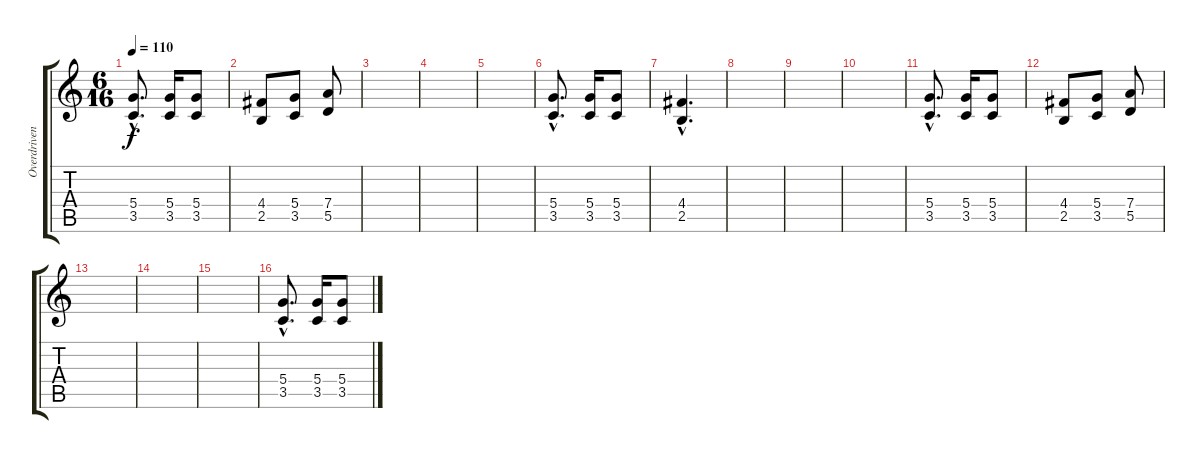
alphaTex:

\track ("Overdriven Guitar 2" "Overdriven") {instrument overdrivenguitar}
\staff {score tabs}
\tuning (E4 B3 G3 D3 A2 E2) {hide}
\ts (6 16)
\tempo 110
\clef g2
\ks c
(5.4{hac} 3.5{hac}).8{d dy f} (5.4 3.5).16 (5.4 3.5).8 |
(4.4 2.5).8 (5.4 3.5).8 (7.4 5.5).8 |
|
|
|
(5.4{hac} 3.5{hac}).8{d} (5.4 3.5).16 (5.4 3.5).8 |
(4.4{hac} 2.5{hac}).4{d} |
|
|
|
(5.4{hac} 3.5{hac}).8{d} (5.4 3.5).16 (5.4 3.5).8 |
(4.4 2.5).8 (5.4 3.5).8 (7.4 5.5).8 |
|
|
|
(5.4{hac} 3.5{hac}).8{d} (5.4 3.5).16 (5.4 3.5).8
